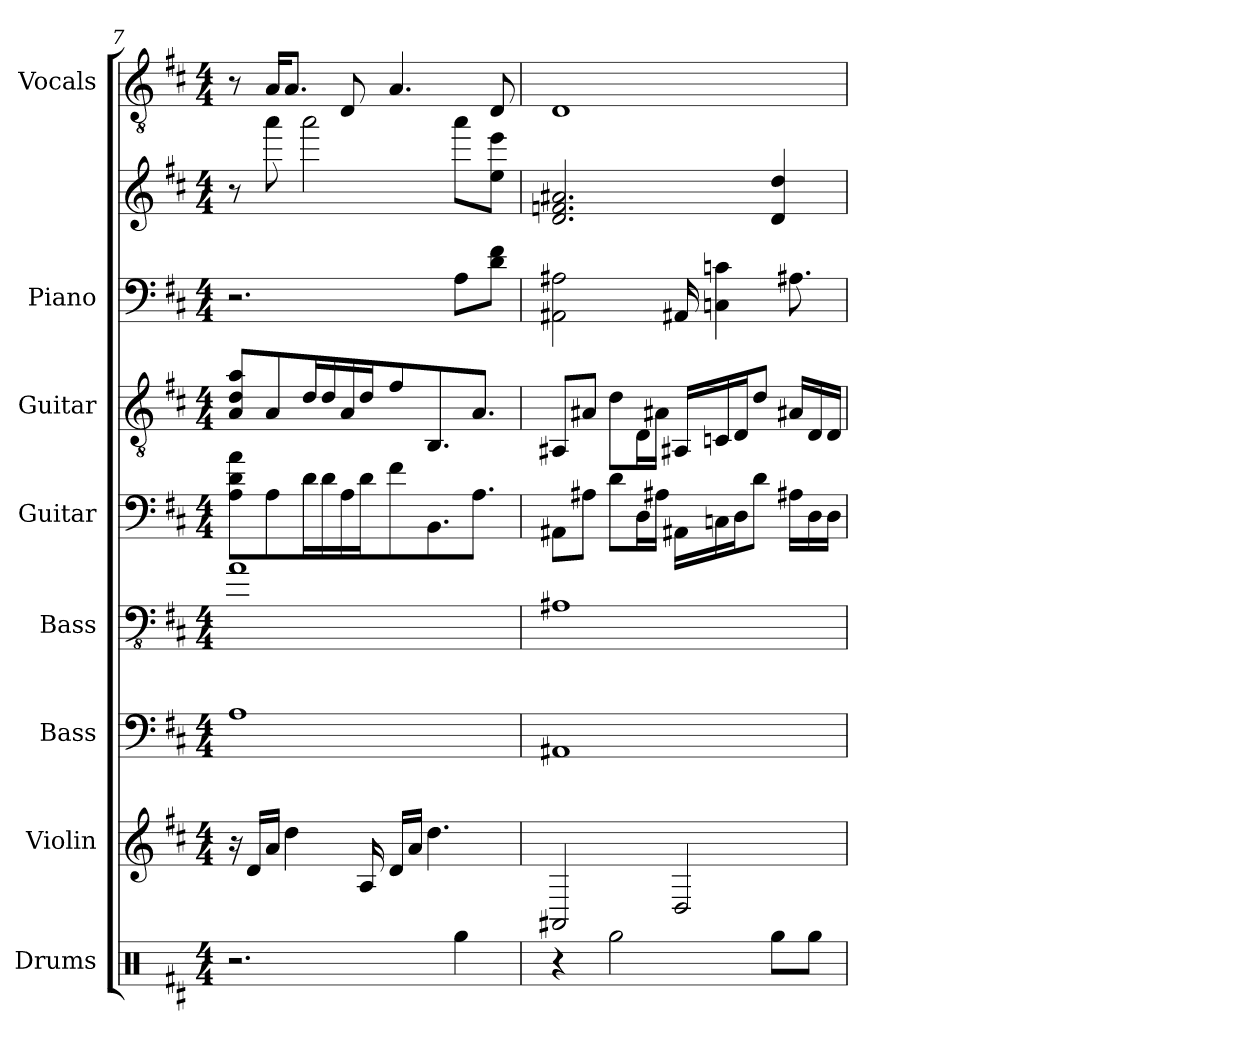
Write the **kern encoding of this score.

**kern	**kern	**kern	**kern	**kern	**kern	**kern	**kern	**kern
*part8	*part7	*part6	*part5	*part4	*part3	*part2	*part2	*part1
*staff9	*staff8	*staff7	*staff6	*staff5	*staff4	*staff3	*staff2	*staff1
*I"Drums	*I"Violin	*I"Bass	*I"Bass	*I"Guitar	*I"Guitar	*I"Piano	*	*I"Vocals
*clefX	*clefG2	*	*clefFv4	*	*clefGv2	*clefF4	*clefG2	*clefGv2
*k[f#c#]	*k[f#c#]	*k[f#c#]	*k[f#c#]	*k[f#c#]	*k[f#c#]	*k[f#c#]	*k[f#c#]	*k[f#c#]
*D:	*D:	*D:	*D:	*D:	*D:	*D:	*D:	*D:
*M4/4	*M4/4	*M4/4	*M4/4	*M4/4	*M4/4	*M4/4	*M4/4	*M4/4
=7	=7	=7	=7	=7	=7	=7	=7	=7
2.r	16r	1A	1A	8A\ 8a\ 8d\L	8A/ 8a/ 8d/L	2.r	8r	8r
.	16d/LL	.	.	.	.	.	.	.
.	16a/JJ	.	.	8AJ	8A/J	.	8aaa	16A/KL
.	4dd	.	.	.	.	.	.	8.A/J
.	.	.	.	16dLL	16d\LL	.	2aaa	.
.	.	.	.	16dJ	16d\J	.	.	.
.	.	.	.	16AL	16A\L	.	.	8D
.	16A	.	.	16dJJ	16d\JJ	.	.	.
.	16d/LL	.	.	8f#L	8f#/L	.	.	4.A
.	16a/JJ	.	.	.	.	.	.	.
.	4.dd	.	.	8.BBJ	8.BB/J	.	.	.
4Rgg	.	.	.	.	.	8A\L	8aaa\L	.
.	.	.	.	8.AJ	8.AJ	.	.	.
.	.	.	.	.	.	8d\ 8f#\J	8eee\ 8ee\J	8D
=8	=8	=8	=8	=8	=8	=8	=8	=8
4r	2AA#X	1AA#X	1AA#X	8AA#XL	8AA#X/L	2AA#X 2A#X	2.d 2.f 2.a#X	1D
.	.	.	.	8A#XJ	8A#X/J	.	.	.
2Rgg	.	.	.	8dL	8d\L	.	.	.
.	.	.	.	16DL	16D\L	.	.	.
.	.	.	.	16A#XJJ	16A#X\JJ	.	.	.
.	2D	.	.	16AA#XLL	16AA#X/LL	16AA#X	.	.
.	.	.	.	16CJ	16C/J	4C 4c	.	.
.	.	.	.	16DK	16D/K	.	.	.
.	.	.	.	8dJ	8d/J	.	.	.
8RggL	.	.	.	.	.	.	4d 4dd	.
.	.	.	.	16A#XLL	16A#X/LL	8.A#X	.	.
8RggJ	.	.	.	16D	16D/	.	.	.
.	.	.	.	16DJJ	16D/JJ	.	.	.
=	=	=	=	=	=	=	=	=
*-	*-	*-	*-	*-	*-	*-	*-	*-
